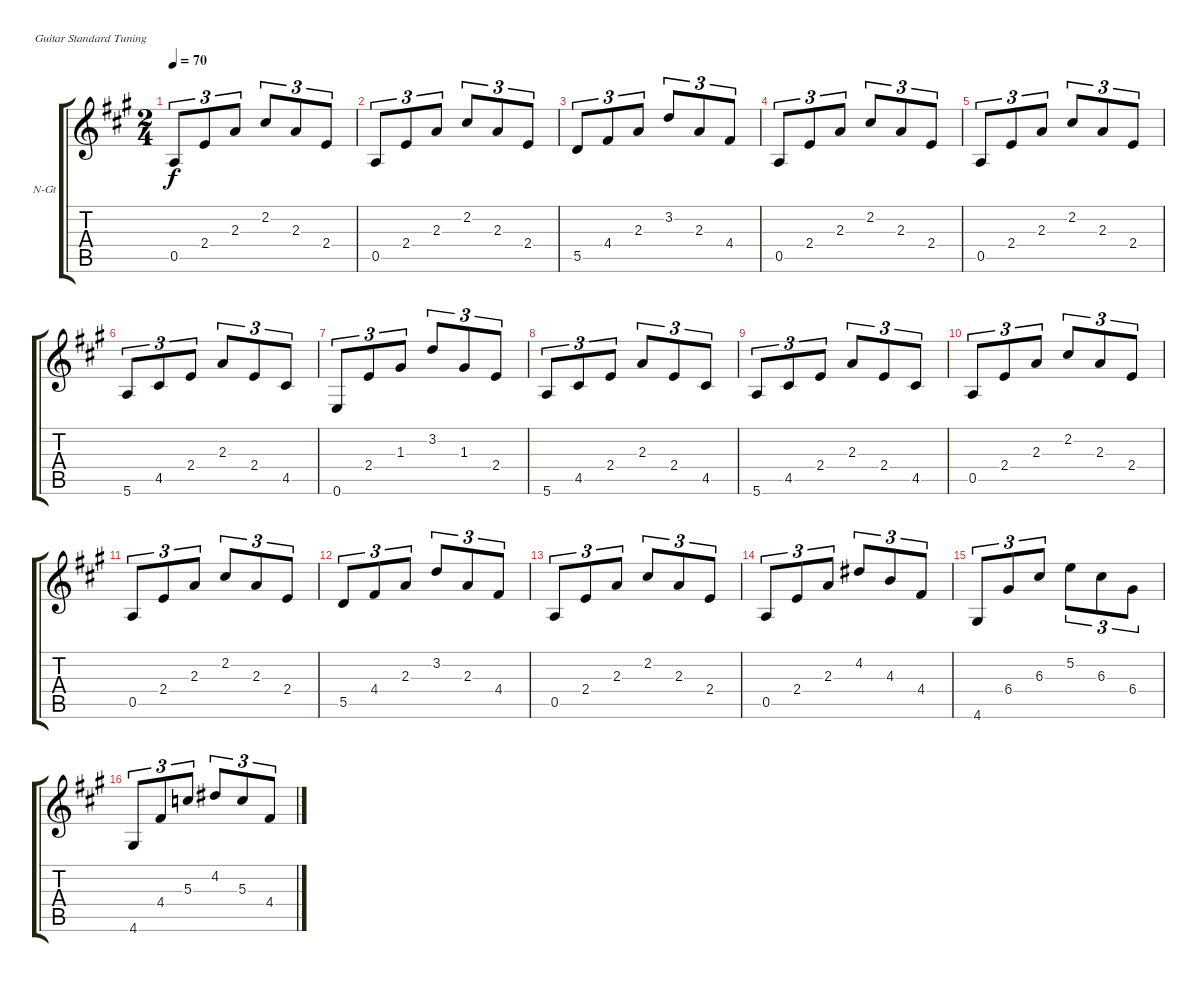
\bracketExtendMode groupsimilarinstruments
\firstSystemTrackNameOrientation horizontal
\otherSystemsTrackNameOrientation horizontal
\track ("Triplets" "N-Gt") {instrument acousticguitarnylon}
\staff {score tabs}
\tuning (E4 B3 G3 D3 A2 E2)
\ts (2 4)
\beaming (8 2 2)
\tempo 70
\clef g2
\ks a
0.5.8{tu (3 2) dy f instrument acousticguitarnylon} 2.4.8{tu (3 2)} 2.3.8{tu (3 2)} 2.2.8{tu (3 2)} 2.3.8{tu (3 2)} 2.4.8{tu (3 2)} |
0.5.8{tu (3 2)} 2.4.8{tu (3 2)} 2.3.8{tu (3 2)} 2.2.8{tu (3 2)} 2.3.8{tu (3 2)} 2.4.8{tu (3 2)} |
5.5.8{tu (3 2)} 4.4.8{tu (3 2)} 2.3.8{tu (3 2)} 3.2.8{tu (3 2)} 2.3.8{tu (3 2)} 4.4.8{tu (3 2)} |
0.5.8{tu (3 2)} 2.4.8{tu (3 2)} 2.3.8{tu (3 2)} 2.2.8{tu (3 2)} 2.3.8{tu (3 2)} 2.4.8{tu (3 2)} |
0.5.8{tu (3 2)} 2.4.8{tu (3 2)} 2.3.8{tu (3 2)} 2.2.8{tu (3 2)} 2.3.8{tu (3 2)} 2.4.8{tu (3 2)} |
5.6.8{tu (3 2)} 4.5.8{tu (3 2)} 2.4.8{tu (3 2)} 2.3.8{tu (3 2)} 2.4.8{tu (3 2)} 4.5.8{tu (3 2)} |
0.6.8{tu (3 2)} 2.4.8{tu (3 2)} 1.3.8{tu (3 2)} 3.2.8{tu (3 2)} 1.3.8{tu (3 2)} 2.4.8{tu (3 2)} |
5.6.8{tu (3 2)} 4.5.8{tu (3 2)} 2.4.8{tu (3 2)} 2.3.8{tu (3 2)} 2.4.8{tu (3 2)} 4.5.8{tu (3 2)} |
5.6.8{tu (3 2)} 4.5.8{tu (3 2)} 2.4.8{tu (3 2)} 2.3.8{tu (3 2)} 2.4.8{tu (3 2)} 4.5.8{tu (3 2)} |
0.5.8{tu (3 2)} 2.4.8{tu (3 2)} 2.3.8{tu (3 2)} 2.2.8{tu (3 2)} 2.3.8{tu (3 2)} 2.4.8{tu (3 2)} |
0.5.8{tu (3 2)} 2.4.8{tu (3 2)} 2.3.8{tu (3 2)} 2.2.8{tu (3 2)} 2.3.8{tu (3 2)} 2.4.8{tu (3 2)} |
5.5.8{tu (3 2)} 4.4.8{tu (3 2)} 2.3.8{tu (3 2)} 3.2.8{tu (3 2)} 2.3.8{tu (3 2)} 4.4.8{tu (3 2)} |
0.5.8{tu (3 2)} 2.4.8{tu (3 2)} 2.3.8{tu (3 2)} 2.2.8{tu (3 2)} 2.3.8{tu (3 2)} 2.4.8{tu (3 2)} |
0.5.8{tu (3 2)} 2.4.8{tu (3 2)} 2.3.8{tu (3 2)} 4.2.8{tu (3 2)} 4.3.8{tu (3 2)} 4.4.8{tu (3 2)} |
4.6.8{tu (3 2)} 6.4.8{tu (3 2)} 6.3.8{tu (3 2)} 5.2.8{tu (3 2)} 6.3.8{tu (3 2)} 6.4.8{tu (3 2)} |
4.6.8{tu (3 2)} 4.4.8{tu (3 2)} 5.3.8{tu (3 2)} 4.2.8{tu (3 2)} 5.3.8{tu (3 2)} 4.4.8{tu (3 2)}
